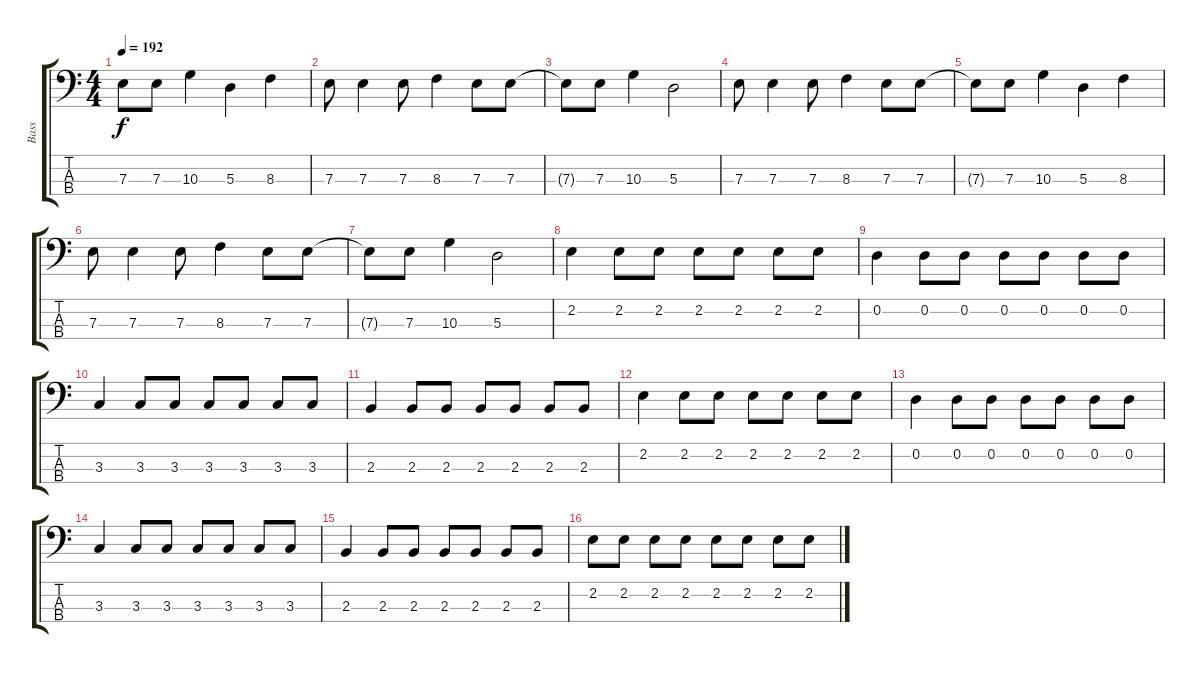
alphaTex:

\track ("Bass" "Bass") {instrument electricbasspick}
\staff {score tabs}
\tuning (G2 D2 A1 E1) {hide}
\ts (4 4)
\tempo 192
\clef f4
\ks c
7.3{t}.8{dy f} 7.3.8 10.3.4 5.3.4 8.3.4 |
7.3.8 7.3.4 7.3.8 8.3.4 7.3.8 7.3.8 |
7.3{t}.8 7.3.8 10.3.4 5.3.2 |
7.3.8 7.3.4 7.3.8 8.3.4 7.3.8 7.3.8 |
7.3{t}.8 7.3.8 10.3.4 5.3.4 8.3.4 |
7.3.8 7.3.4 7.3.8 8.3.4 7.3.8 7.3.8 |
7.3{t}.8 7.3.8 10.3.4 5.3.2 |
2.2.4 2.2.8 2.2.8 2.2.8 2.2.8 2.2.8 2.2.8 |
0.2.4 0.2.8 0.2.8 0.2.8 0.2.8 0.2.8 0.2.8 |
3.3.4 3.3.8 3.3.8 3.3.8 3.3.8 3.3.8 3.3.8 |
2.3.4 2.3.8 2.3.8 2.3.8 2.3.8 2.3.8 2.3.8 |
2.2.4 2.2.8 2.2.8 2.2.8 2.2.8 2.2.8 2.2.8 |
0.2.4 0.2.8 0.2.8 0.2.8 0.2.8 0.2.8 0.2.8 |
3.3.4 3.3.8 3.3.8 3.3.8 3.3.8 3.3.8 3.3.8 |
2.3.4 2.3.8 2.3.8 2.3.8 2.3.8 2.3.8 2.3.8 |
2.2.8 2.2.8 2.2.8 2.2.8 2.2.8 2.2.8 2.2.8 2.2.8
